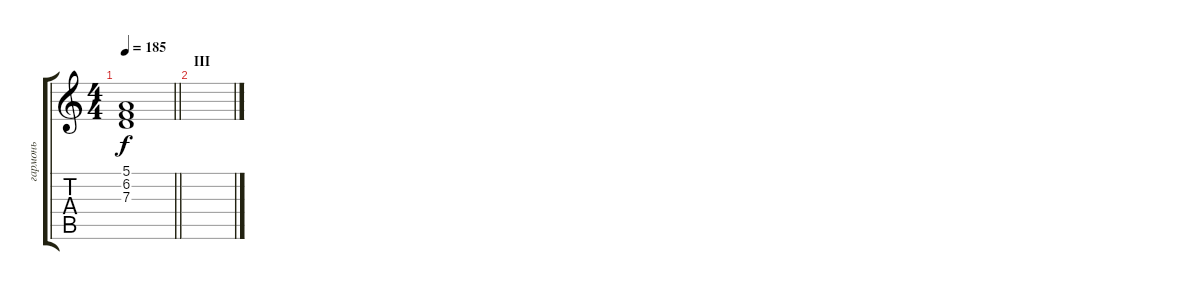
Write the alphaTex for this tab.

\track ("гармонь" "гармонь") {instrument tangoaccordion}
\staff {score tabs}
\tuning (E4 B3 G3 D3 A2 E2) {hide}
\ts (4 4)
\tempo 185
\clef g2
\barLineRight lightlight
\ks c
(5.1{t} 6.2{t} 7.3{t}).1{dy f} |
\section ("" "III")
